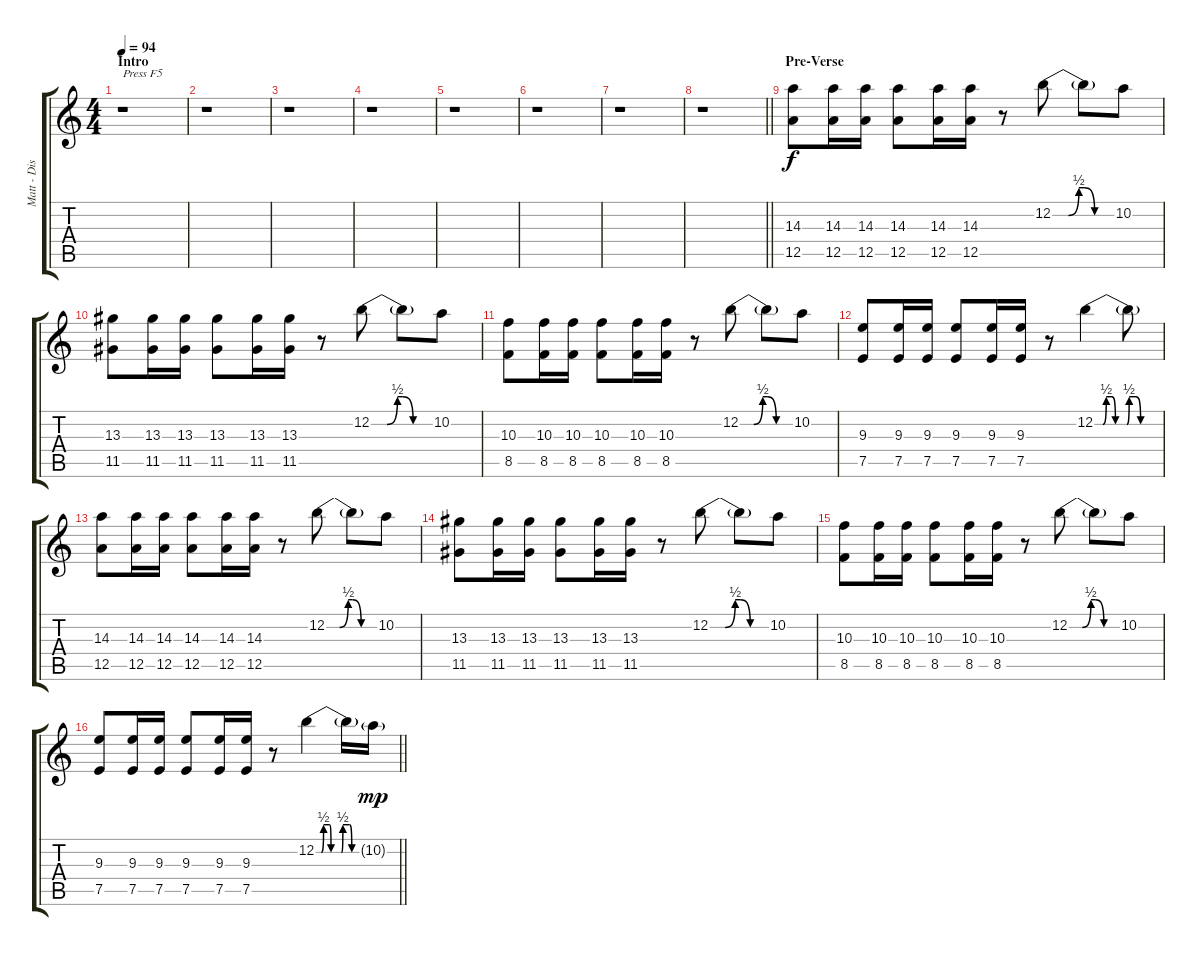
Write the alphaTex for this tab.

\track ("Matt - Distortion" "Matt - Dis") {instrument distortionguitar}
\staff {score tabs}
\tuning (E4 B3 G3 D3 A2 E2) {hide}
\ts (4 4)
\section ("" "Intro")
\tempo 94
\clef g2
\ks c
r.1{txt "Press F5" dy f instrument distortionguitar} |
r.1 |
r.1 |
r.1 |
r.1 |
r.1 |
r.1 |
\barLineRight lightlight
r.1 |
\section ("" "Pre-Verse")
(14.3 12.5).8 (14.3 12.5).16 (14.3 12.5).16 (14.3 12.5).8 (14.3 12.5).16 (14.3 12.5).16 r.8 12.2{be (custom 0 0 15 0 25 2 30 2 40 0 60 0)}.8 12.2{t}.8 10.2.8 |
(13.3 11.5).8 (13.3 11.5).16 (13.3 11.5).16 (13.3 11.5).8 (13.3 11.5).16 (13.3 11.5).16 r.8 12.2{be (custom 0 0 15 0 25 2 30 2 40 0 45 0 60 0)}.8 12.2{t}.8 10.2.8 |
(10.3 8.5).8 (10.3 8.5).16 (10.3 8.5).16 (10.3 8.5).8 (10.3 8.5).16 (10.3 8.5).16 r.8 12.2{be (custom 0 0 15 0 25 2 30 2 40 0 60 0)}.8 12.2{t}.8 10.2.8 |
(9.3 7.5).8 (9.3 7.5).16 (9.3 7.5).16 (9.3 7.5).8 (9.3 7.5).16 (9.3 7.5).16 r.8 12.2{be (custom 0 0 7 0 10 2 15 2 18 0 24 0 28 0 30 2 36 2 40 0 47 0 60 0)}.4 12.2{t}.8 |
(14.3 12.5).8 (14.3 12.5).16 (14.3 12.5).16 (14.3 12.5).8 (14.3 12.5).16 (14.3 12.5).16 r.8 12.2{be (custom 0 0 15 0 25 2 30 2 40 0 60 0)}.8 12.2{t}.8 10.2.8 |
(13.3 11.5).8 (13.3 11.5).16 (13.3 11.5).16 (13.3 11.5).8 (13.3 11.5).16 (13.3 11.5).16 r.8 12.2{be (custom 0 0 15 0 25 2 30 2 40 0 60 0)}.8 12.2{t}.8 10.2.8 |
(10.3 8.5).8 (10.3 8.5).16 (10.3 8.5).16 (10.3 8.5).8 (10.3 8.5).16 (10.3 8.5).16 r.8 12.2{be (custom 0 0 15 0 25 2 30 2 40 0 60 0)}.8 12.2{t}.8 10.2.8 |
\barLineRight lightlight
(9.3 7.5).8 (9.3 7.5).16 (9.3 7.5).16 (9.3 7.5).8 (9.3 7.5).16 (9.3 7.5).16 r.8 12.2{be (custom 0 0 7 0 10 2 18 2 20 0 24 0 28 0 34 0 36 2 45 2 48 0 60 0)}.4 12.2{t}.16 10.2{g}.16{dy mp}
